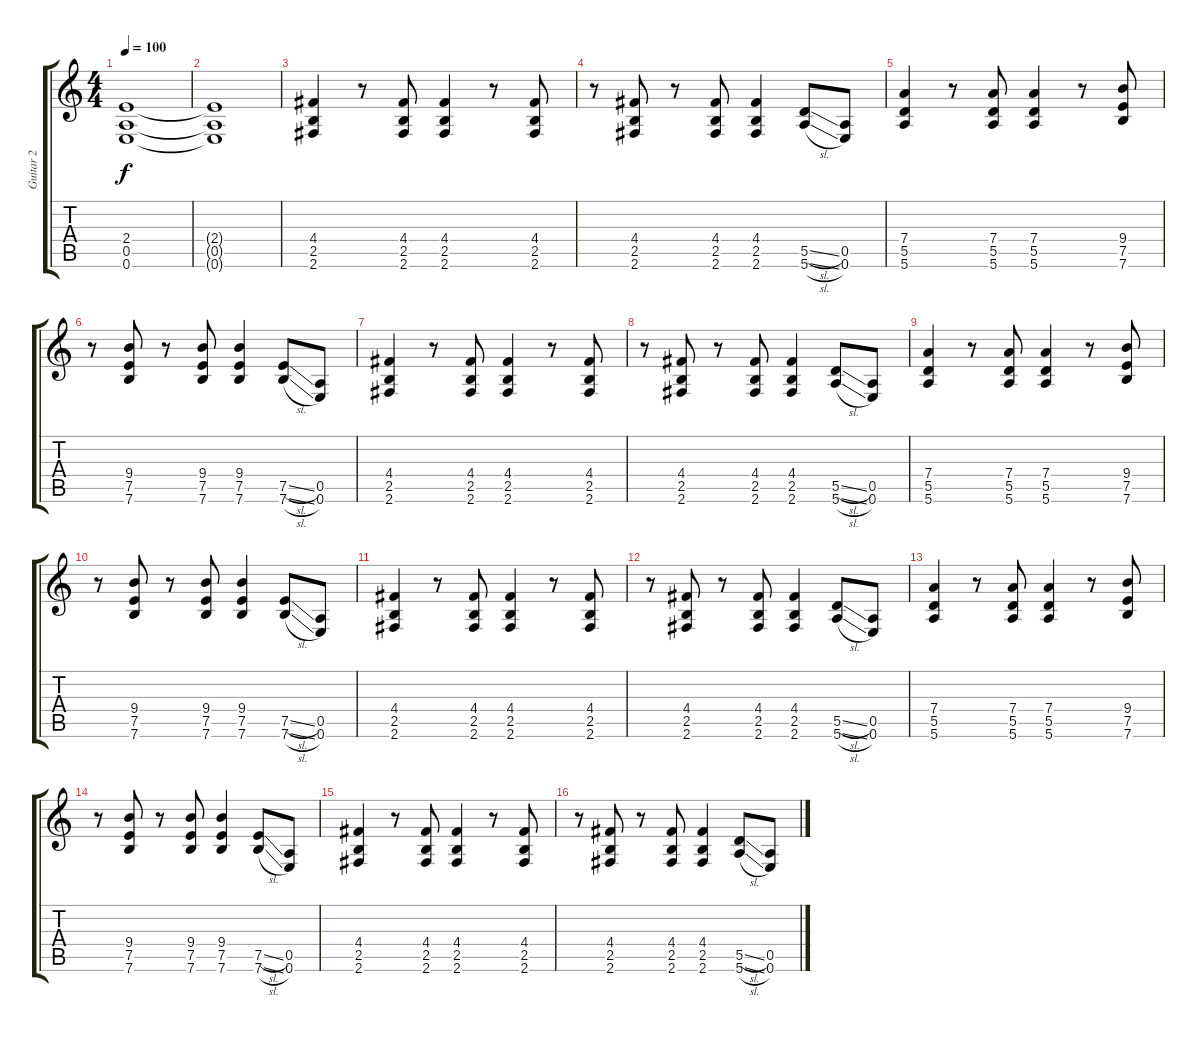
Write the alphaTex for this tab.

\track ("Guitar 2" "Guitar 2") {instrument distortionguitar}
\staff {score tabs}
\tuning (E4 B3 G3 D3 A2 E2) {hide}
\ts (4 4)
\tempo 100
\clef g2
\ks c
(2.4{t} 0.5{t} 0.6{t}).1{dy f} |
(2.4{t} 0.5{t} 0.6{t}).1 |
(4.4 2.5 2.6).4 r.8 (4.4 2.5 2.6).8 (4.4 2.5 2.6).4 r.8 (4.4 2.5 2.6).8 |
r.8 (4.4 2.5 2.6).8 r.8 (4.4 2.5 2.6).8 (4.4 2.5 2.6).4 (5.5{sl} 5.6{sl}).8 (0.5 0.6).8 |
(7.4 5.5 5.6).4 r.8 (7.4 5.5 5.6).8 (7.4 5.5 5.6).4 r.8 (9.4 7.5 7.6).8 |
r.8 (9.4 7.5 7.6).8 r.8 (9.4 7.5 7.6).8 (9.4 7.5 7.6).4 (7.5{sl} 7.6{sl}).8 (0.5 0.6).8 |
(4.4 2.5 2.6).4 r.8 (4.4 2.5 2.6).8 (4.4 2.5 2.6).4 r.8 (4.4 2.5 2.6).8 |
r.8 (4.4 2.5 2.6).8 r.8 (4.4 2.5 2.6).8 (4.4 2.5 2.6).4 (5.5{sl} 5.6{sl}).8 (0.5 0.6).8 |
(7.4 5.5 5.6).4 r.8 (7.4 5.5 5.6).8 (7.4 5.5 5.6).4 r.8 (9.4 7.5 7.6).8 |
r.8 (9.4 7.5 7.6).8 r.8 (9.4 7.5 7.6).8 (9.4 7.5 7.6).4 (7.5{sl} 7.6{sl}).8 (0.5 0.6).8 |
(4.4 2.5 2.6).4{volume 12 instrument distortionguitar} r.8 (4.4 2.5 2.6).8 (4.4 2.5 2.6).4 r.8 (4.4 2.5 2.6).8 |
r.8 (4.4 2.5 2.6).8 r.8 (4.4 2.5 2.6).8 (4.4 2.5 2.6).4 (5.5{sl} 5.6{sl}).8 (0.5 0.6).8 |
(7.4 5.5 5.6).4 r.8 (7.4 5.5 5.6).8 (7.4 5.5 5.6).4 r.8 (9.4 7.5 7.6).8 |
r.8 (9.4 7.5 7.6).8 r.8 (9.4 7.5 7.6).8 (9.4 7.5 7.6).4 (7.5{sl} 7.6{sl}).8 (0.5 0.6).8 |
(4.4 2.5 2.6).4 r.8 (4.4 2.5 2.6).8 (4.4 2.5 2.6).4 r.8 (4.4 2.5 2.6).8 |
r.8 (4.4 2.5 2.6).8 r.8 (4.4 2.5 2.6).8 (4.4 2.5 2.6).4 (5.5{sl} 5.6{sl}).8 (0.5 0.6).8
